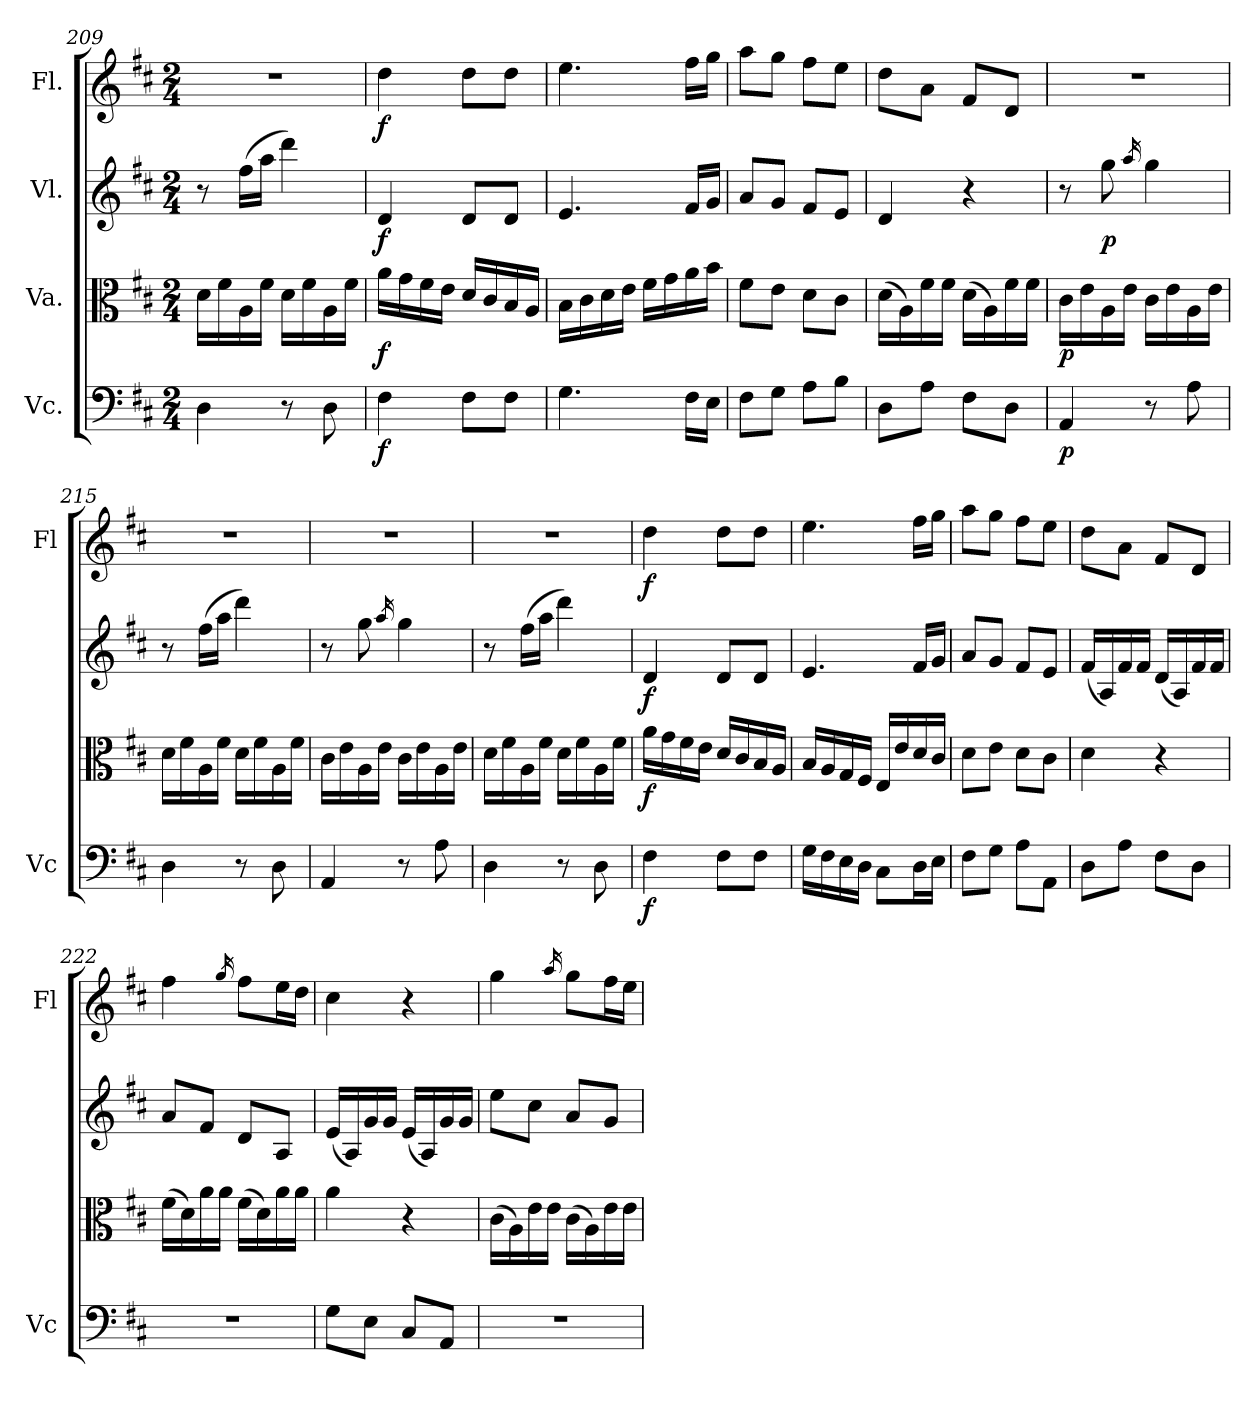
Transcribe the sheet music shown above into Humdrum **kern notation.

**kern	**dynam	**kern	**dynam	**kern	**dynam	**kern	**dynam
*part4	*part4	*part3	*part3	*part2	*part2	*part1	*part1
*staff4	*staff4	*staff3	*staff3	*staff2	*staff2	*staff1	*staff1
*I"Vc.	*	*I"Va.	*	*I"Vl.	*	*I"Fl.	*
*I'Vc	*	*	*	*	*	*I'Fl	*
*clefF4	*	*clefC3	*	*clefG2	*	*clefG2	*
*k[f#c#]	*	*k[f#c#]	*	*k[f#c#]	*	*k[f#c#]	*
*M2/4	*	*M2/4	*	*M2/4	*	*M2/4	*
=209	=209	=209	=209	=209	=209	=209	=209
4D\	.	16d\LL	.	8r	.	2r	.
.	.	16f#\	.	.	.	.	.
.	.	16A\	.	(>16ff#\LL	.	.	.
.	.	16f#\JJ	.	16aa\JJ	.	.	.
8r	.	16d\LL	.	4ddd\)	.	.	.
.	.	16f#\	.	.	.	.	.
8D\	.	16A\	.	.	.	.	.
.	.	16f#\JJ	.	.	.	.	.
=210	=210	=210	=210	=210	=210	=210	=210
!	!LO:DY:b	!	!LO:DY:b	!	!LO:DY:b	!	!LO:DY:b
4F#\	f	16a\LL	f	4d/	f	4dd\	f
.	.	16g\	.	.	.	.	.
.	.	16f#\	.	.	.	.	.
.	.	16e\JJ	.	.	.	.	.
8F#\L	.	16d/LL	.	8d/L	.	8dd\L	.
.	.	16c#/	.	.	.	.	.
8F#\J	.	16B/	.	8d/J	.	8dd\J	.
.	.	16A/JJ	.	.	.	.	.
!!LO:LB:g=z
=211	=211	=211	=211	=211	=211	=211	=211
4.G\	.	16B\LL	.	4.e/	.	4.ee\	.
.	.	16c#\	.	.	.	.	.
.	.	16d\	.	.	.	.	.
.	.	16e\JJ	.	.	.	.	.
.	.	16f#\LL	.	.	.	.	.
.	.	16g\	.	.	.	.	.
16F#\LL	.	16a\	.	16f#/LL	.	16ff#\LL	.
16E\JJ	.	16b\JJ	.	16g/JJ	.	16gg\JJ	.
=212	=212	=212	=212	=212	=212	=212	=212
8F#\L	.	8f#\L	.	8a/L	.	8aa\L	.
8G\J	.	8e\J	.	8g/J	.	8gg\J	.
8A\L	.	8d\L	.	8f#/L	.	8ff#\L	.
8B\J	.	8c#\J	.	8e/J	.	8ee\J	.
=213	=213	=213	=213	=213	=213	=213	=213
8D\L	.	(>16d\LL	.	4d/	.	8dd\L	.
.	.	16A\)	.	.	.	.	.
8A\J	.	16f#\	.	.	.	8a\J	.
.	.	16f#\JJ	.	.	.	.	.
8F#\L	.	(>16d\LL	.	4r	.	8f#/L	.
.	.	16A\)	.	.	.	.	.
8D\J	.	16f#\	.	.	.	8d/J	.
.	.	16f#\JJ	.	.	.	.	.
=214	=214	=214	=214	=214	=214	=214	=214
!	!LO:DY:b	!	!LO:DY:b	!	!	!	!
4AA/	p	16c#\LL	p	8r	.	2r	.
.	.	16e\	.	.	.	.	.
!	!	!	!	!	!LO:DY:b	!	!
.	.	16A\	.	8gg\	p	.	.
.	.	16e\JJ	.	.	.	.	.
.	.	.	.	16qaa/	.	.	.
8r	.	16c#\LL	.	4gg\	.	.	.
.	.	16e\	.	.	.	.	.
8A\	.	16A\	.	.	.	.	.
.	.	16e\JJ	.	.	.	.	.
=215	=215	=215	=215	=215	=215	=215	=215
4D\	.	16d\LL	.	8r	.	2r	.
.	.	16f#\	.	.	.	.	.
.	.	16A\	.	(>16ff#\LL	.	.	.
.	.	16f#\JJ	.	16aa\JJ	.	.	.
8r	.	16d\LL	.	4ddd\)	.	.	.
.	.	16f#\	.	.	.	.	.
8D\	.	16A\	.	.	.	.	.
.	.	16f#\JJ	.	.	.	.	.
=216	=216	=216	=216	=216	=216	=216	=216
4AA/	.	16c#\LL	.	8r	.	2r	.
.	.	16e\	.	.	.	.	.
.	.	16A\	.	8gg\	.	.	.
.	.	16e\JJ	.	.	.	.	.
.	.	.	.	16qaa/	.	.	.
8r	.	16c#\LL	.	4gg\	.	.	.
.	.	16e\	.	.	.	.	.
8A\	.	16A\	.	.	.	.	.
.	.	16e\JJ	.	.	.	.	.
=217	=217	=217	=217	=217	=217	=217	=217
4D\	.	16d\LL	.	8r	.	2r	.
.	.	16f#\	.	.	.	.	.
.	.	16A\	.	(>16ff#\LL	.	.	.
.	.	16f#\JJ	.	16aa\JJ	.	.	.
8r	.	16d\LL	.	4ddd\)	.	.	.
.	.	16f#\	.	.	.	.	.
8D\	.	16A\	.	.	.	.	.
.	.	16f#\JJ	.	.	.	.	.
!!LO:PB:g=z
=218	=218	=218	=218	=218	=218	=218	=218
!	!LO:DY:b	!	!LO:DY:b	!	!LO:DY:b	!	!LO:DY:b
4F#\	f	16a\LL	f	4d/	f	4dd\	f
.	.	16g\	.	.	.	.	.
.	.	16f#\	.	.	.	.	.
.	.	16e\JJ	.	.	.	.	.
8F#\L	.	16d/LL	.	8d/L	.	8dd\L	.
.	.	16c#/	.	.	.	.	.
8F#\J	.	16B/	.	8d/J	.	8dd\J	.
.	.	16A/JJ	.	.	.	.	.
=219	=219	=219	=219	=219	=219	=219	=219
16G\LL	.	16B/LL	.	4.e/	.	4.ee\	.
16F#\	.	16A/	.	.	.	.	.
16E\	.	16G/	.	.	.	.	.
16D\JJ	.	16F#/JJ	.	.	.	.	.
8C#\L	.	16E/LL	.	.	.	.	.
.	.	16e/	.	.	.	.	.
16D\L	.	16d/	.	16f#/LL	.	16ff#\LL	.
16E\JJ	.	16c#/JJ	.	16g/JJ	.	16gg\JJ	.
=220	=220	=220	=220	=220	=220	=220	=220
8F#\L	.	8d\L	.	8a/L	.	8aa\L	.
8G\J	.	8e\J	.	8g/J	.	8gg\J	.
8A\L	.	8d\L	.	8f#/L	.	8ff#\L	.
8AA\J	.	8c#\J	.	8e/J	.	8ee\J	.
=221	=221	=221	=221	=221	=221	=221	=221
8D\L	.	4d\	.	(<16f#/LL	.	8dd\L	.
.	.	.	.	16A/)	.	.	.
8A\J	.	.	.	16f#/	.	8a\J	.
.	.	.	.	16f#/JJ	.	.	.
8F#\L	.	4r	.	(<16d/LL	.	8f#/L	.
.	.	.	.	16A/)	.	.	.
8D\J	.	.	.	16f#/	.	8d/J	.
.	.	.	.	16f#/JJ	.	.	.
=222	=222	=222	=222	=222	=222	=222	=222
2r	.	(>16f#\LL	.	8a/L	.	4ff#\	.
.	.	16d\)	.	.	.	.	.
.	.	16a\	.	8f#/J	.	.	.
.	.	16a\JJ	.	.	.	.	.
.	.	.	.	.	.	16qgg/	.
.	.	(>16f#\LL	.	8d/L	.	8ff#\L	.
.	.	16d\)	.	.	.	.	.
.	.	16a\	.	8A/J	.	16ee\L	.
.	.	16a\JJ	.	.	.	16dd\JJ	.
=223	=223	=223	=223	=223	=223	=223	=223
8G\L	.	4a\	.	(<16e/LL	.	4cc#\	.
.	.	.	.	16A/)	.	.	.
8E\J	.	.	.	16g/	.	.	.
.	.	.	.	16g/JJ	.	.	.
8C#/L	.	4r	.	(<16e/LL	.	4r	.
.	.	.	.	16A/)	.	.	.
8AA/J	.	.	.	16g/	.	.	.
.	.	.	.	16g/JJ	.	.	.
=224	=224	=224	=224	=224	=224	=224	=224
2r	.	(>16c#\LL	.	8ee\L	.	4gg\	.
.	.	16A\)	.	.	.	.	.
.	.	16e\	.	8cc#\J	.	.	.
.	.	16e\JJ	.	.	.	.	.
.	.	.	.	.	.	16qaa/	.
.	.	(>16c#\LL	.	8a/L	.	8gg\L	.
.	.	16A\)	.	.	.	.	.
.	.	16e\	.	8g/J	.	16ff#\L	.
.	.	16e\JJ	.	.	.	16ee\JJ	.
=	=	=	=	=	=	=	=
*-	*-	*-	*-	*-	*-	*-	*-
